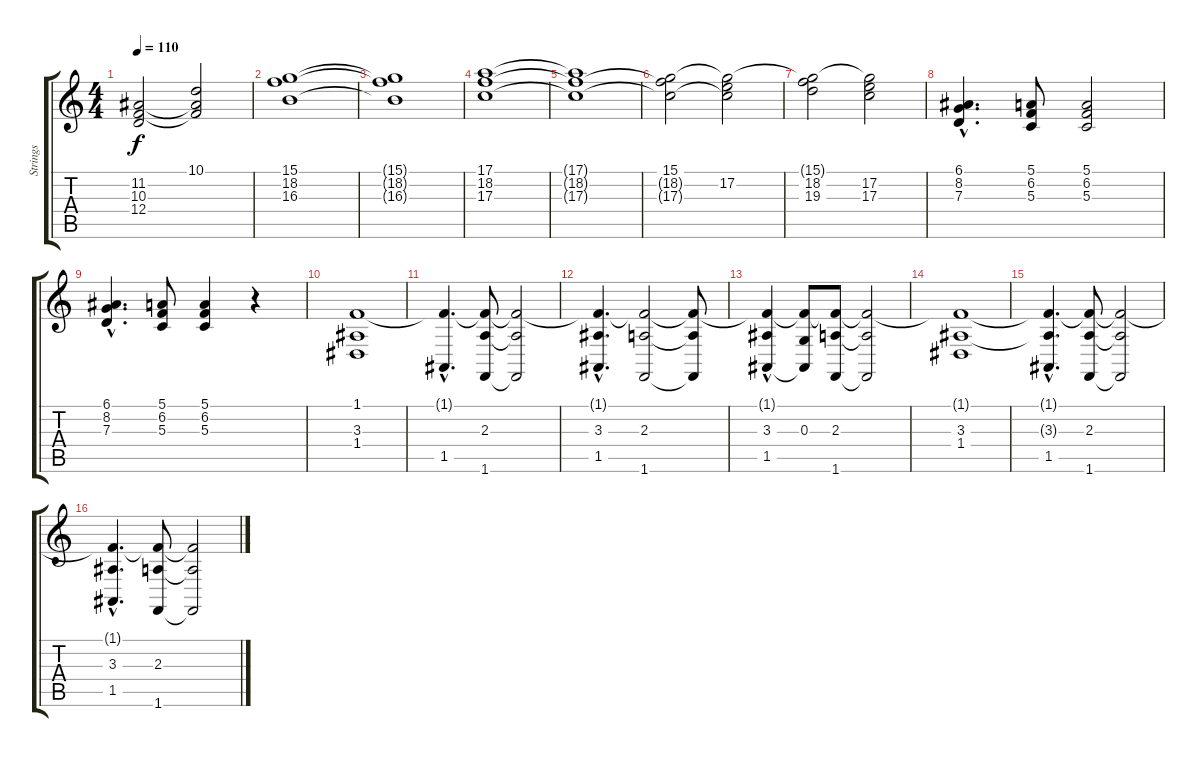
\track ("Strings" "Strings") {instrument stringensemble1}
\staff {score tabs}
\tuning (E4 B3 G3 D3 A2 E2) {hide}
\ts (4 4)
\tempo 110
\clef g2
\ks c
(11.2 10.3{t} 12.4{t}).2{dy f} (10.1 11.2{t} 10.3{t}).2 |
(15.1 18.2 16.3).1 |
(15.1{t} 18.2{t} 16.3{t}).1 |
(17.1 18.2 17.3).1 |
(17.1{t} 18.2{t} 17.3{t}).1 |
(15.1 18.2{t} 17.3{t}).2 (15.1{t} 17.2 17.3{t}).2 |
(15.1{t} 18.2 19.3).2 (15.1{t} 17.2 17.3).2 |
(6.1{hac} 8.2{hac} 7.3{hac}).4{d} (5.1 6.2 5.3).8 (5.1 6.2 5.3).2 |
(6.1{hac} 8.2{hac} 7.3{hac}).4{d} (5.1 6.2 5.3).8 (5.1 6.2 5.3).4 r.4 |
(1.1 3.3 1.4).1 |
(1.1{hac t} 1.5{hac}).4{d} (1.1{t} 2.3 1.6).8 (1.1{t} 2.3{t} 1.6{t}).2 |
(1.1{hac t} 3.3{hac} 1.5{hac}).4{d} (1.1{t} 2.3 1.6).2 (1.1{t} 2.3{t} 1.6{t}).8 |
(1.1{t} 3.3{hac} 1.5).4 (1.1{t} 0.3 1.5{t}).8 (1.1{t} 2.3 1.6).8 (1.1{t} 2.3{t} 1.6{t}).2 |
(1.1{t} 3.3 1.4).1 |
(1.1{hac t} 3.3{hac t} 1.5{hac}).4{d} (1.1{t} 2.3 1.6).8 (1.1{t} 2.3{t} 1.6{t}).2 |
(1.1{hac t} 3.3{hac} 1.5{hac}).4{d} (1.1{t} 2.3 1.6).8 (1.1{t} 2.3{t} 1.6{t}).2
